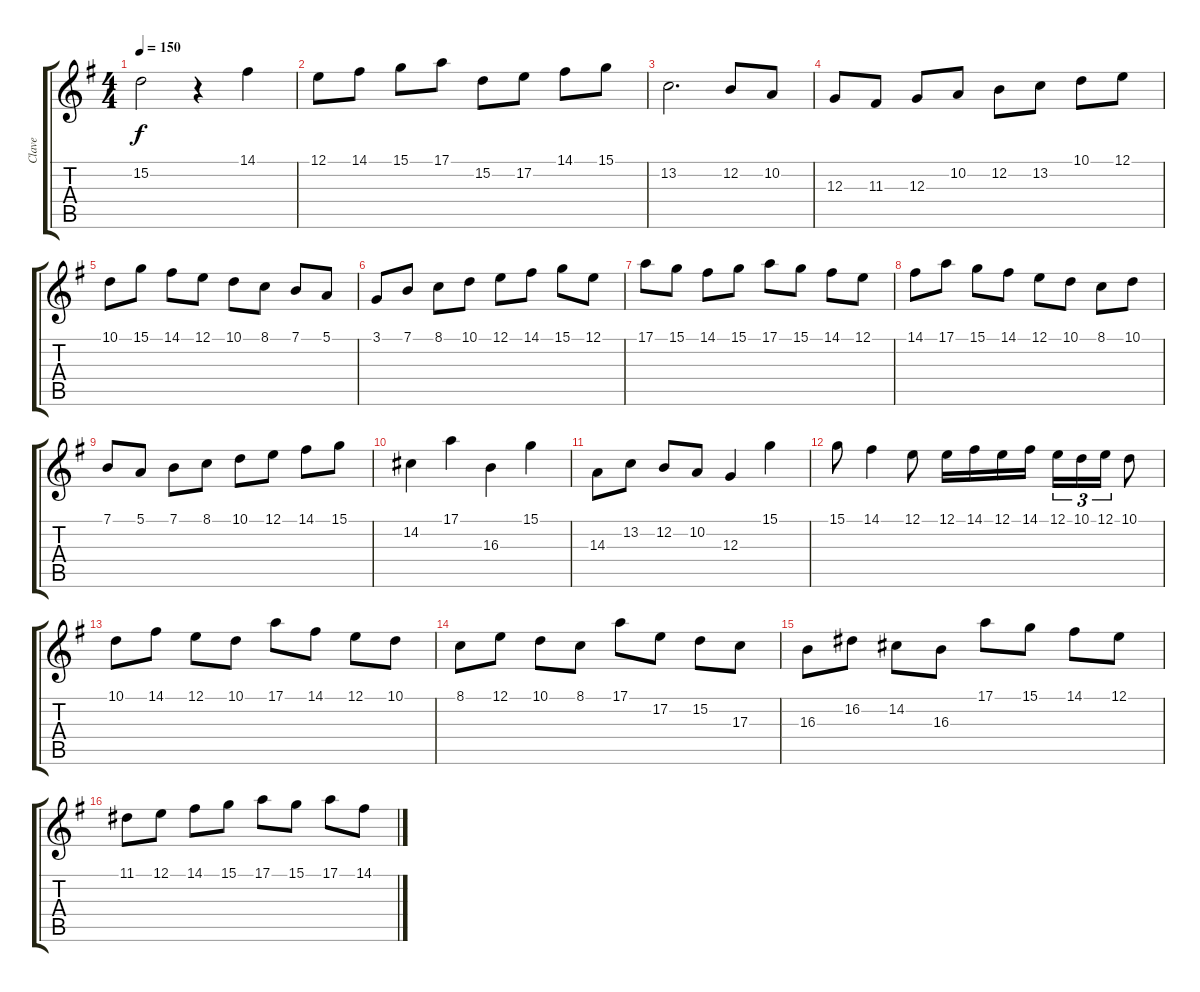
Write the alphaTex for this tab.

\track ("Clave" "Clave") {instrument harpsichord}
\staff {score tabs}
\tuning (E4 B3 G3 D3 A2 E2) {hide}
\ts (4 4)
\tempo 150
\clef g2
\ks g
15.2.2{dy f} r.4 14.1.4 |
12.1.8 14.1.8 15.1.8 17.1.8 15.2.8 17.2.8 14.1.8 15.1.8 |
13.2.2{d} 12.2.8 10.2.8 |
12.3.8 11.3.8 12.3.8 10.2.8 12.2.8 13.2.8 10.1.8 12.1.8 |
10.1.8 15.1.8 14.1.8 12.1.8 10.1.8 8.1.8 7.1.8 5.1.8 |
3.1.8 7.1.8 8.1.8 10.1.8 12.1.8 14.1.8 15.1.8 12.1.8 |
17.1.8 15.1.8 14.1.8 15.1.8 17.1.8 15.1.8 14.1.8 12.1.8 |
14.1.8 17.1.8 15.1.8 14.1.8 12.1.8 10.1.8 8.1.8 10.1.8 |
7.1.8 5.1.8 7.1.8 8.1.8 10.1.8 12.1.8 14.1.8 15.1.8 |
14.2.4 17.1.4 16.3.4 15.1.4 |
14.3.8 13.2.8 12.2.8 10.2.8 12.3.4 15.1.4 |
15.1.8 14.1.4 12.1.8 12.1.16 14.1.16 12.1.16 14.1.16 12.1.16{tu (3 2)} 10.1.16{tu (3 2)} 12.1.16{tu (3 2)} 10.1.8 |
10.1.8 14.1.8 12.1.8 10.1.8 17.1.8 14.1.8 12.1.8 10.1.8 |
8.1.8 12.1.8 10.1.8 8.1.8 17.1.8 17.2.8 15.2.8 17.3.8 |
16.3.8 16.2.8 14.2.8 16.3.8 17.1.8 15.1.8 14.1.8 12.1.8 |
11.1.8 12.1.8 14.1.8 15.1.8 17.1.8 15.1.8 17.1.8 14.1.8
